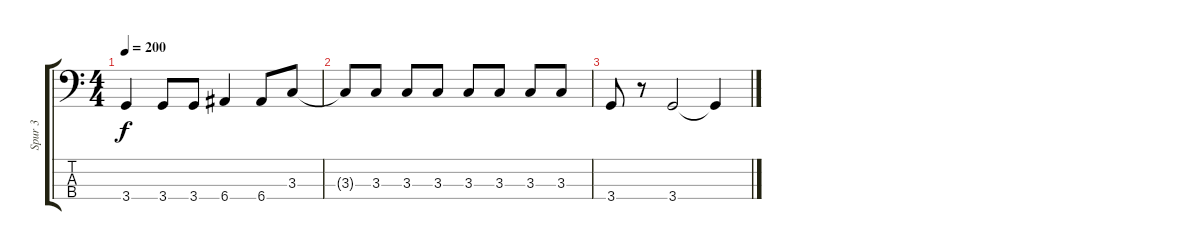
\track ("Spur 3" "Spur 3") {instrument electricbasspick}
\staff {score tabs}
\tuning (G2 D2 A1 E1) {hide}
\ts (4 4)
\tempo 200
\clef f4
\ks c
3.4.4{dy f} 3.4.8 3.4.8 6.4.4 6.4.8 3.3.8 |
3.3{t}.8 3.3.8 3.3.8 3.3.8 3.3.8 3.3.8 3.3.8 3.3.8 |
3.4.8 r.8 3.4.2 3.4{t}.4
